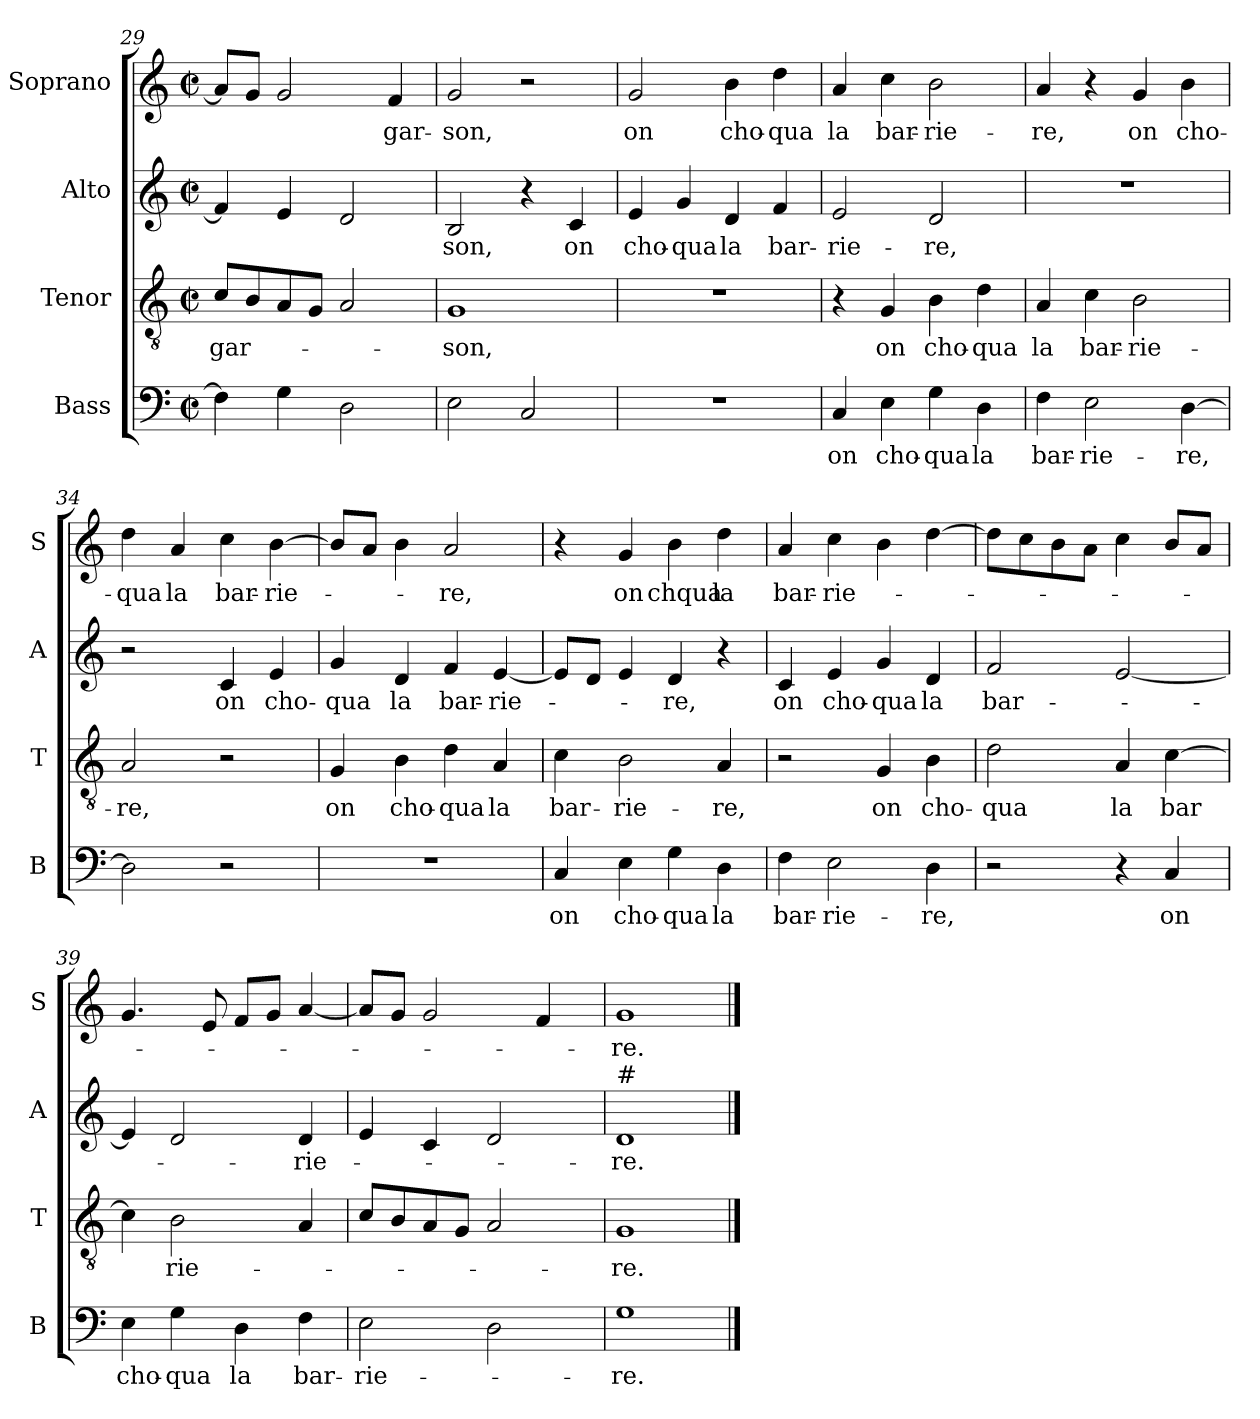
**kern	**text	**kern	**text	**kern	**text	**kern	**text
*part4	*part4	*part3	*part3	*part2	*part2	*part1	*part1
*staff4	*staff4	*staff3	*staff3	*staff2	*staff2	*staff1	*staff1
*I"Bass	*	*I"Tenor	*	*I"Alto	*	*I"Soprano	*
*I'B	*	*I'T	*	*I'A	*	*I'S	*
*clefF4	*	*clefGv2	*	*clefG2	*	*clefG2	*
*k[]	*	*k[]	*	*k[]	*	*k[]	*
*C:	*	*C:	*	*C:	*	*C:	*
*M2/2	*	*M2/2	*	*M2/2	*	*M2/2	*
*met(c|)	*	*met(c|)	*	*met(c|)	*	*met(c|)	*
=29	=29	=29	=29	=29	=29	=29	=29
!	!	!	!LO:LY:b	!	!	!	!
4F\]	.	8c/L	gar-	4f/]	.	8a/L]	.
.	.	8B/	.	.	.	8g/J	.
4G\	.	8A/	.	4e/	.	2g/	.
.	.	8G/J	.	.	.	.	.
2D\	.	2A/	.	2d/	.	.	.
!	!	!	!	!	!	!	!LO:LY:b
.	.	.	.	.	.	4f/	gar-
=30	=30	=30	=30	=30	=30	=30	=30
!	!	!	!LO:LY:b	!	!LO:LY:b	!	!LO:LY:b
2E\	.	1G	-son,	2B/	-son,	2g/	-son,
2C/	.	.	.	4r	.	2r	.
!	!	!	!	!	!LO:LY:b	!	!
.	.	.	.	4c/	on	.	.
!!LO:LB:g=z
=31	=31	=31	=31	=31	=31	=31	=31
!	!	!	!	!	!LO:LY:b	!	!LO:LY:b
1r	.	1r	.	4e/	cho-	2g/	on
!	!	!	!	!	!LO:LY:b	!	!
.	.	.	.	4g/	-qua	.	.
!	!	!	!	!	!LO:LY:b	!	!LO:LY:b
.	.	.	.	4d/	la	4b\	cho-
!	!	!	!	!	!LO:LY:b	!	!LO:LY:b
.	.	.	.	4f/	bar-	4dd\	-qua
=32	=32	=32	=32	=32	=32	=32	=32
!	!LO:LY:b	!	!	!	!LO:LY:b	!	!LO:LY:b
4C/	on	4r	.	2e/	-rie-	4a/	la
!	!LO:LY:b	!	!LO:LY:b	!	!	!	!LO:LY:b
4E\	cho-	4G/	on	.	.	4cc\	bar-
!	!LO:LY:b	!	!LO:LY:b	!	!LO:LY:b	!	!LO:LY:b
4G\	-qua	4B\	cho-	2d/	-re,	2b\	-rie-
!	!LO:LY:b	!	!LO:LY:b	!	!	!	!
4D\	la	4d\	-qua	.	.	.	.
=33	=33	=33	=33	=33	=33	=33	=33
!	!LO:LY:b	!	!LO:LY:b	!	!	!	!LO:LY:b
4F\	bar-	4A/	la	1r	.	4a/	-re,
!	!LO:LY:b	!	!LO:LY:b	!	!	!	!
2E\	-rie-	4c\	bar-	.	.	4r	.
!	!	!	!LO:LY:b	!	!	!	!LO:LY:b
.	.	2B\	-rie-	.	.	4g/	on
!	!LO:LY:b	!	!	!	!	!	!LO:LY:b
[4D\	-re,	.	.	.	.	4b\	cho-
=34	=34	=34	=34	=34	=34	=34	=34
!	!	!	!LO:LY:b	!	!	!	!LO:LY:b
2D\]	.	2A/	-re,	2r	.	4dd\	-qua
!	!	!	!	!	!	!	!LO:LY:b
.	.	.	.	.	.	4a/	la
!	!	!	!	!	!LO:LY:b	!	!LO:LY:b
2r	.	2r	.	4c/	on	4cc\	bar-
!	!	!	!	!	!LO:LY:b	!	!LO:LY:b
.	.	.	.	4e/	cho-	[4b\	-rie-
=35	=35	=35	=35	=35	=35	=35	=35
!	!	!	!LO:LY:b	!	!LO:LY:b	!	!
1r	.	4G/	on	4g/	-qua	8b/L]	.
.	.	.	.	.	.	8a/J	.
!	!	!	!LO:LY:b	!	!LO:LY:b	!	!
.	.	4B\	cho-	4d/	la	4b\	.
!	!	!	!LO:LY:b	!	!LO:LY:b	!	!LO:LY:b
.	.	4d\	-qua	4f/	bar-	2a/	-re,
!	!	!	!LO:LY:b	!	!LO:LY:b	!	!
.	.	4A/	la	[4e/	-rie-	.	.
!!LO:LB:g=z
=36	=36	=36	=36	=36	=36	=36	=36
!	!LO:LY:b	!	!LO:LY:b	!	!	!	!
4C/	on	4c\	bar-	8e/L]	.	4r	.
.	.	.	.	8d/J	.	.	.
!	!LO:LY:b	!	!LO:LY:b	!	!	!	!LO:LY:b
4E\	cho-	2B\	-rie-	4e/	.	4g/	on
!	!LO:LY:b	!	!	!	!LO:LY:b	!	!LO:LY:b
4G\	-qua	.	.	4d/	-re,	4b\	chqua
!	!LO:LY:b	!	!LO:LY:b	!	!	!	!LO:LY:b
4D\	la	4A/	-re,	4r	.	4dd\	la
=37	=37	=37	=37	=37	=37	=37	=37
!	!LO:LY:b	!	!	!	!LO:LY:b	!	!LO:LY:b
4F\	bar-	2r	.	4c/	on	4a/	bar-
!	!LO:LY:b	!	!	!	!LO:LY:b	!	!LO:LY:b
2E\	-rie-	.	.	4e/	cho-	4cc\	-rie-
!	!	!	!LO:LY:b	!	!LO:LY:b	!	!
.	.	4G/	on	4g/	-qua	4b\	.
!	!LO:LY:b	!	!LO:LY:b	!	!LO:LY:b	!	!
4D\	-re,	4B\	cho-	4d/	la	[4dd\	.
=38	=38	=38	=38	=38	=38	=38	=38
!	!	!	!LO:LY:b	!	!LO:LY:b	!	!
2r	.	2d\	-qua	2f/	bar-	8dd\L]	.
.	.	.	.	.	.	8cc\	.
.	.	.	.	.	.	8b\	.
.	.	.	.	.	.	8a\J	.
!	!	!	!LO:LY:b	!	!	!	!
4r	.	4A/	la	[2e/	.	4cc\	.
!	!LO:LY:b	!	!LO:LY:b	!	!	!	!
4C/	on	[4c\	bar	.	.	8b/L	.
.	.	.	.	.	.	8a/J	.
=39	=39	=39	=39	=39	=39	=39	=39
!	!LO:LY:b	!	!	!	!	!	!
4E\	cho-	4c\]	.	4e/]	.	4.g/	.
!	!LO:LY:b	!	!LO:LY:b	!	!	!	!
4G\	-qua	2B\	rie-	2d/	.	.	.
.	.	.	.	.	.	8e/	.
!	!LO:LY:b	!	!	!	!	!	!
4D\	la	.	.	.	.	8f/L	.
.	.	.	.	.	.	8g/J	.
!	!LO:LY:b	!	!	!	!LO:LY:b	!	!
4F\	bar-	4A/	.	4d/	-rie-	[4a/	.
=40	=40	=40	=40	=40	=40	=40	=40
!	!LO:LY:b	!	!	!	!	!	!
2E\	-rie-	8c/L	.	4e/	.	8a/L]	.
.	.	8B/	.	.	.	8g/J	.
.	.	8A/	.	4c/	.	2g/	.
.	.	8G/J	.	.	.	.	.
2D\	.	2A/	.	2d/	.	.	.
.	.	.	.	.	.	4f/	.
=41	=41	=41	=41	=41	=41	=41	=41
!	!	!	!	!LO:TX:a:t=#	!	!	!
!	!LO:LY:b	!	!LO:LY:b	!	!LO:LY:b	!	!LO:LY:b
1G	-re.	1G	-re.	1d	-re.	1g	-re.
==	==	==	==	==	==	==	==
*-	*-	*-	*-	*-	*-	*-	*-
